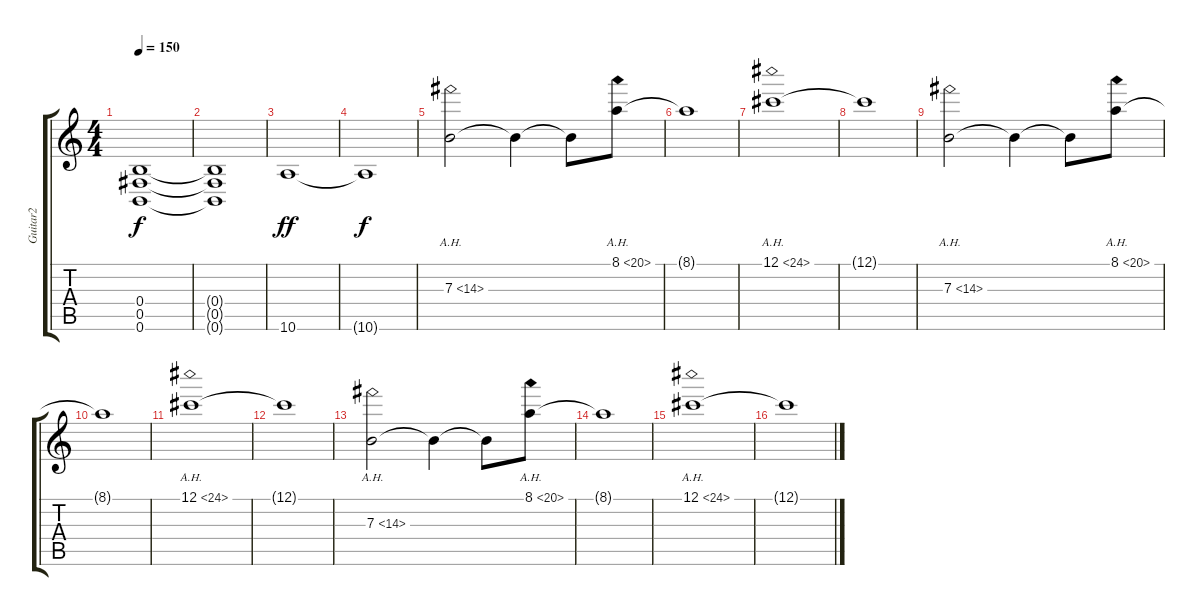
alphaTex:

\track ("Guitar2" "Guitar2") {instrument overdrivenguitar}
\staff {score tabs}
\tuning (Db4 Ab3 E3 B2 Gb2 B1) {hide}
\ts (4 4)
\tempo 150
\clef g2
\ks c
(0.4{t} 0.5{t} 0.6{t}).1{dy f} |
(0.4{t} 0.5{t} 0.6{t}).1 |
10.6.1{dy ff volume 14} |
10.6{t}.1{dy f} |
7.3{ah 7}.2 7.3{t}.4 7.3{t}.8 8.1{ah 12}.8 |
8.1{t}.1 |
12.1{ah 12}.1 |
12.1{t}.1 |
7.3{ah 7}.2 7.3{t}.4 7.3{t}.8 8.1{ah 12}.8 |
8.1{t}.1 |
12.1{ah 12}.1 |
12.1{t}.1 |
7.3{ah 7}.2 7.3{t}.4 7.3{t}.8 8.1{ah 12}.8 |
8.1{t}.1 |
12.1{ah 12}.1 |
12.1{t}.1
